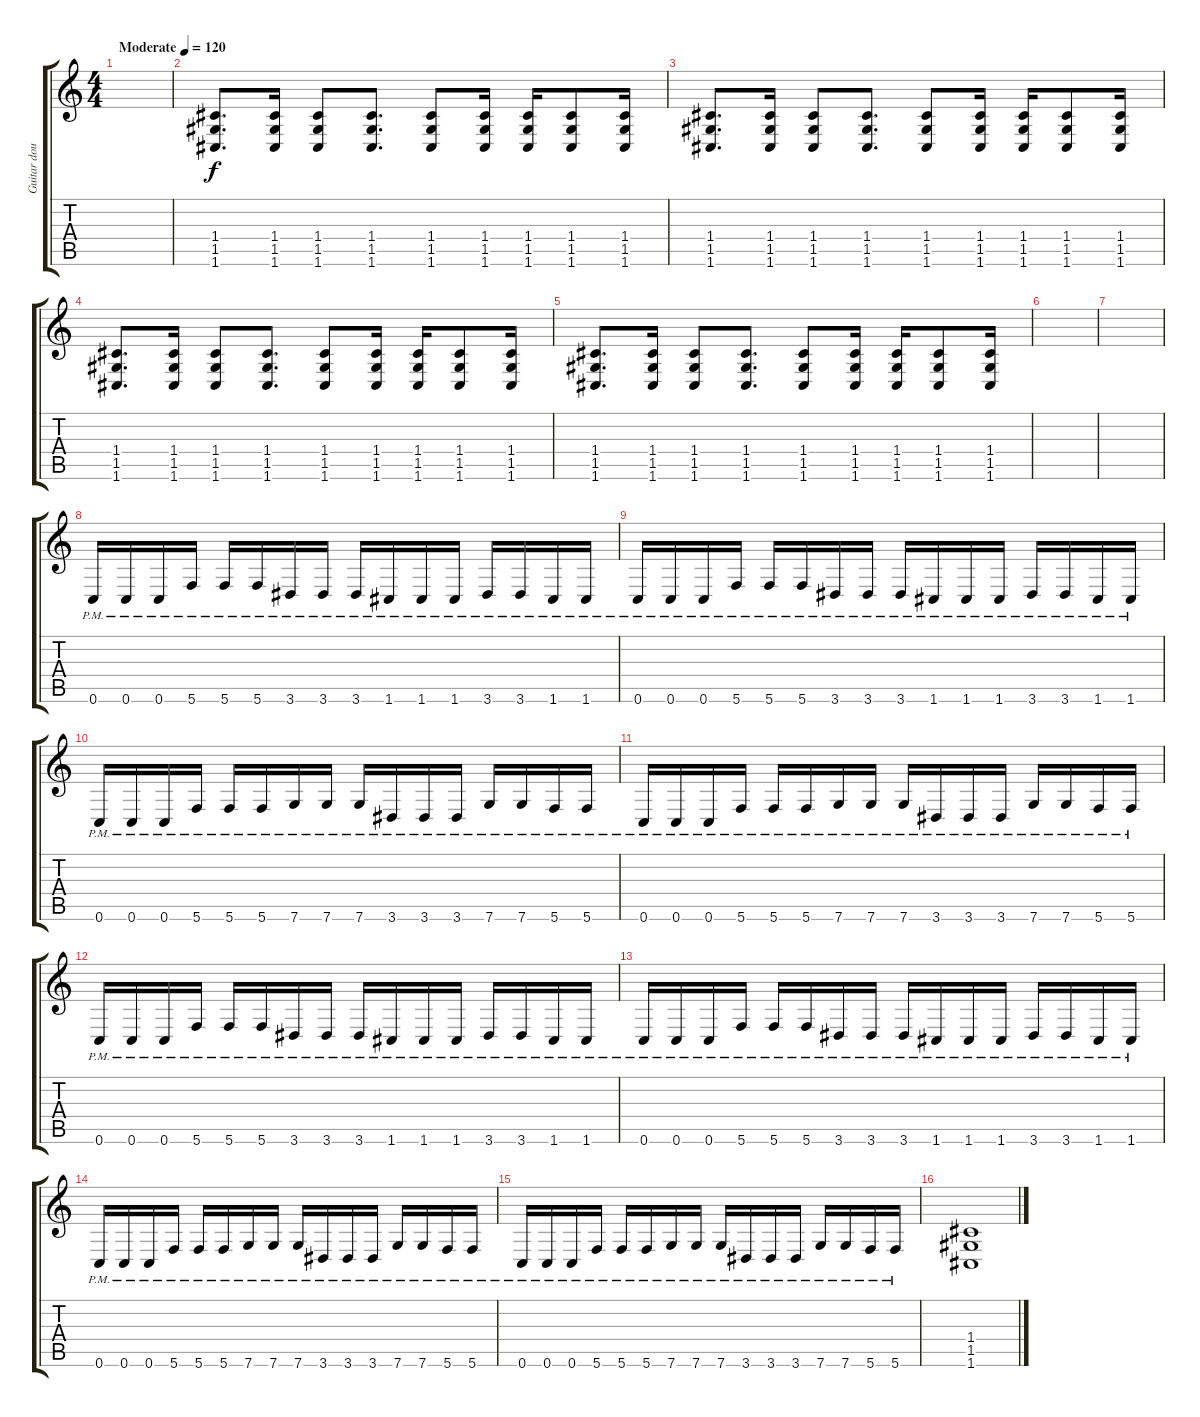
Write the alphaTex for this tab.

\track ("Guitar doubled" "Guitar dou") {instrument distortionguitar}
\staff {score tabs}
\tuning (D4 A3 F3 C3 G2 C2) {hide}
\ts (4 4)
\tempo (120 "Moderate")
\clef g2
\ks c
|
(1.4 1.5 1.6).8{d} (1.4 1.5 1.6).16 (1.4 1.5 1.6).8 (1.4 1.5 1.6).8{d} (1.4 1.5 1.6).8 (1.4 1.5 1.6).16 (1.4 1.5 1.6).16 (1.4 1.5 1.6).8 (1.4 1.5 1.6).16 |
(1.4 1.5 1.6).8{d} (1.4 1.5 1.6).16 (1.4 1.5 1.6).8 (1.4 1.5 1.6).8{d} (1.4 1.5 1.6).8 (1.4 1.5 1.6).16 (1.4 1.5 1.6).16 (1.4 1.5 1.6).8 (1.4 1.5 1.6).16 |
(1.4 1.5 1.6).8{d} (1.4 1.5 1.6).16 (1.4 1.5 1.6).8 (1.4 1.5 1.6).8{d} (1.4 1.5 1.6).8 (1.4 1.5 1.6).16 (1.4 1.5 1.6).16 (1.4 1.5 1.6).8 (1.4 1.5 1.6).16 |
(1.4 1.5 1.6).8{d} (1.4 1.5 1.6).16 (1.4 1.5 1.6).8 (1.4 1.5 1.6).8{d} (1.4 1.5 1.6).8 (1.4 1.5 1.6).16 (1.4 1.5 1.6).16 (1.4 1.5 1.6).8 (1.4 1.5 1.6).16 |
|
|
0.6{pm}.16 0.6{pm}.16 0.6{pm}.16 5.6{pm}.16 5.6{pm}.16 5.6{pm}.16 3.6{pm}.16 3.6{pm}.16 3.6{pm}.16 1.6{pm}.16 1.6{pm}.16 1.6{pm}.16 3.6{pm}.16 3.6{pm}.16 1.6{pm}.16 1.6{pm}.16 |
0.6{pm}.16 0.6{pm}.16 0.6{pm}.16 5.6{pm}.16 5.6{pm}.16 5.6{pm}.16 3.6{pm}.16 3.6{pm}.16 3.6{pm}.16 1.6{pm}.16 1.6{pm}.16 1.6{pm}.16 3.6{pm}.16 3.6{pm}.16 1.6{pm}.16 1.6{pm}.16 |
0.6{pm}.16 0.6{pm}.16 0.6{pm}.16 5.6{pm}.16 5.6{pm}.16 5.6{pm}.16 7.6{pm}.16 7.6{pm}.16 7.6{pm}.16 3.6{pm}.16 3.6{pm}.16 3.6{pm}.16 7.6{pm}.16 7.6{pm}.16 5.6{pm}.16 5.6{pm}.16 |
0.6{pm}.16 0.6{pm}.16 0.6{pm}.16 5.6{pm}.16 5.6{pm}.16 5.6{pm}.16 7.6{pm}.16 7.6{pm}.16 7.6{pm}.16 3.6{pm}.16 3.6{pm}.16 3.6{pm}.16 7.6{pm}.16 7.6{pm}.16 5.6{pm}.16 5.6{pm}.16 |
0.6{pm}.16 0.6{pm}.16 0.6{pm}.16 5.6{pm}.16 5.6{pm}.16 5.6{pm}.16 3.6{pm}.16 3.6{pm}.16 3.6{pm}.16 1.6{pm}.16 1.6{pm}.16 1.6{pm}.16 3.6{pm}.16 3.6{pm}.16 1.6{pm}.16 1.6{pm}.16 |
0.6{pm}.16 0.6{pm}.16 0.6{pm}.16 5.6{pm}.16 5.6{pm}.16 5.6{pm}.16 3.6{pm}.16 3.6{pm}.16 3.6{pm}.16 1.6{pm}.16 1.6{pm}.16 1.6{pm}.16 3.6{pm}.16 3.6{pm}.16 1.6{pm}.16 1.6{pm}.16 |
0.6{pm}.16 0.6{pm}.16 0.6{pm}.16 5.6{pm}.16 5.6{pm}.16 5.6{pm}.16 7.6{pm}.16 7.6{pm}.16 7.6{pm}.16 3.6{pm}.16 3.6{pm}.16 3.6{pm}.16 7.6{pm}.16 7.6{pm}.16 5.6{pm}.16 5.6{pm}.16 |
0.6{pm}.16 0.6{pm}.16 0.6{pm}.16 5.6{pm}.16 5.6{pm}.16 5.6{pm}.16 7.6{pm}.16 7.6{pm}.16 7.6{pm}.16 3.6{pm}.16 3.6{pm}.16 3.6{pm}.16 7.6{pm}.16 7.6{pm}.16 5.6{pm}.16 5.6{pm}.16 |
(1.4 1.5 1.6).1
